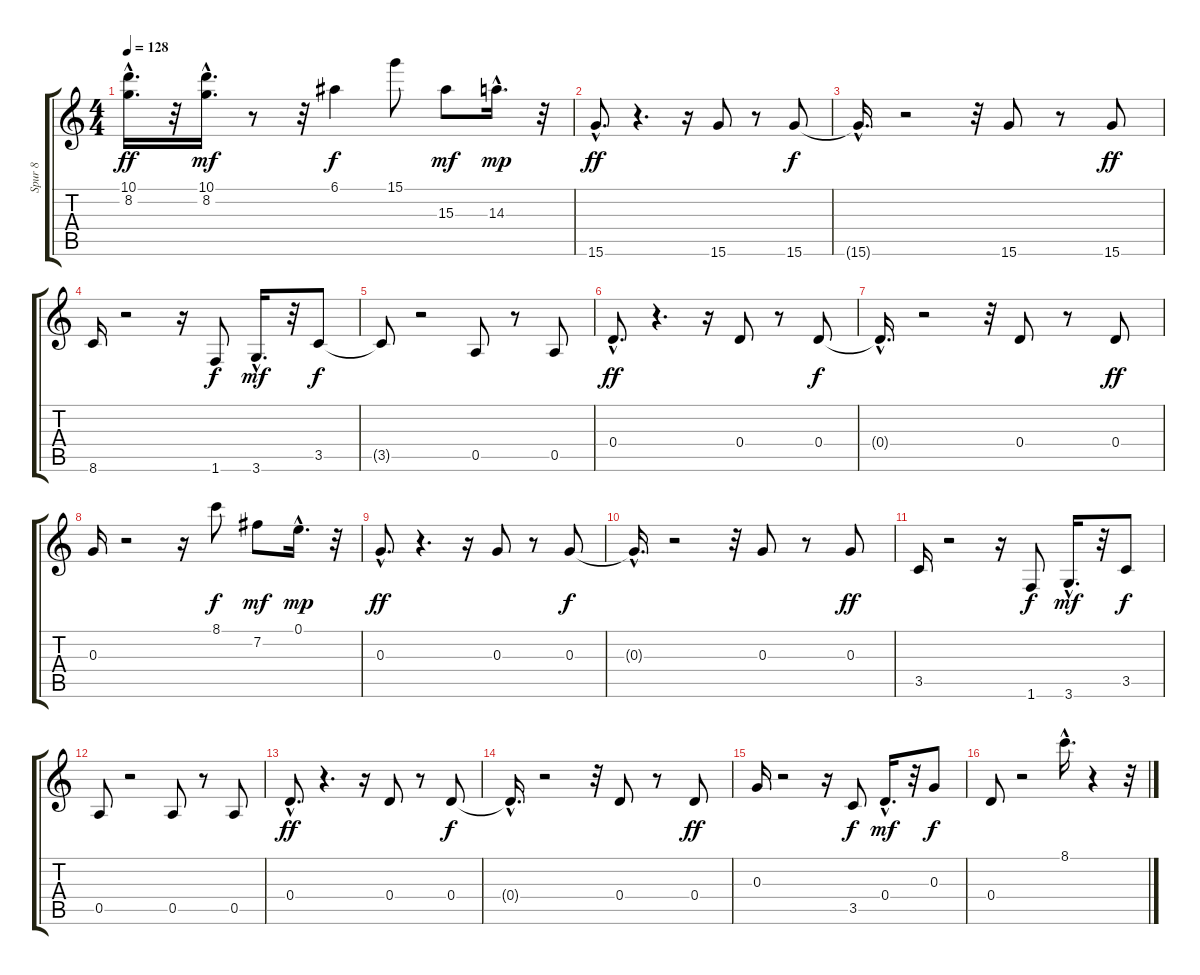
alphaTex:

\track ("Spur 8" "Spur 8") {instrument distortionguitar}
\staff {score tabs}
\tuning (E4 B3 G3 D3 A2 E2) {hide}
\ts (4 4)
\tempo 128
\clef g2
\ks c
(10.1{hac} 8.2{hac}).16{d dy ff} r.32 (10.1 8.2{hac}).16{d dy mf} r.8 r.32 6.1.4{dy f} 15.1.8 15.3.8{dy mf} 14.3{hac}.16{d dy mp} r.32 |
15.6{hac}.8{d dy ff instrument distortionguitar} r.4{d} r.16 15.6.8 r.8 15.6.8{dy f} |
15.6{hac t}.16{d} r.2 r.32 15.6.8 r.8 15.6.8{dy ff} |
8.6.16 r.2 r.16 1.6.8{dy f} 3.6{hac}.16{d dy mf} r.32 3.5.8{dy f} |
3.5{t}.8 r.2 0.5.8 r.8 0.5.8 |
0.4{hac}.8{d dy ff} r.4{d} r.16 0.4.8 r.8 0.4.8{dy f} |
0.4{hac t}.16{d} r.2 r.32 0.4.8 r.8 0.4.8{dy ff} |
0.3.16 r.2 r.16 8.1.8{dy f instrument distortionguitar} 7.2.8{dy mf} 0.1{hac}.16{d dy mp} r.32 |
0.3{hac}.8{d dy ff instrument distortionguitar} r.4{d} r.16 0.3.8 r.8 0.3.8{dy f} |
0.3{hac t}.16{d} r.2 r.32 0.3.8 r.8 0.3.8{dy ff} |
3.5.16 r.2 r.16 1.6.8{dy f} 3.6{hac}.16{d dy mf} r.32 3.5.8{dy f} |
0.5.8 r.2 0.5.8 r.8 0.5.8 |
0.4{hac}.8{d dy ff} r.4{d} r.16 0.4.8 r.8 0.4.8{dy f} |
0.4{hac t}.16{d} r.2 r.32 0.4.8 r.8 0.4.8{dy ff} |
0.3.16 r.2 r.16 3.5.8{dy f} 0.4{hac}.16{d dy mf} r.32 0.3.8{dy f} |
0.4.8 r.2 8.1{hac}.16{d instrument distortionguitar} r.4 r.32
